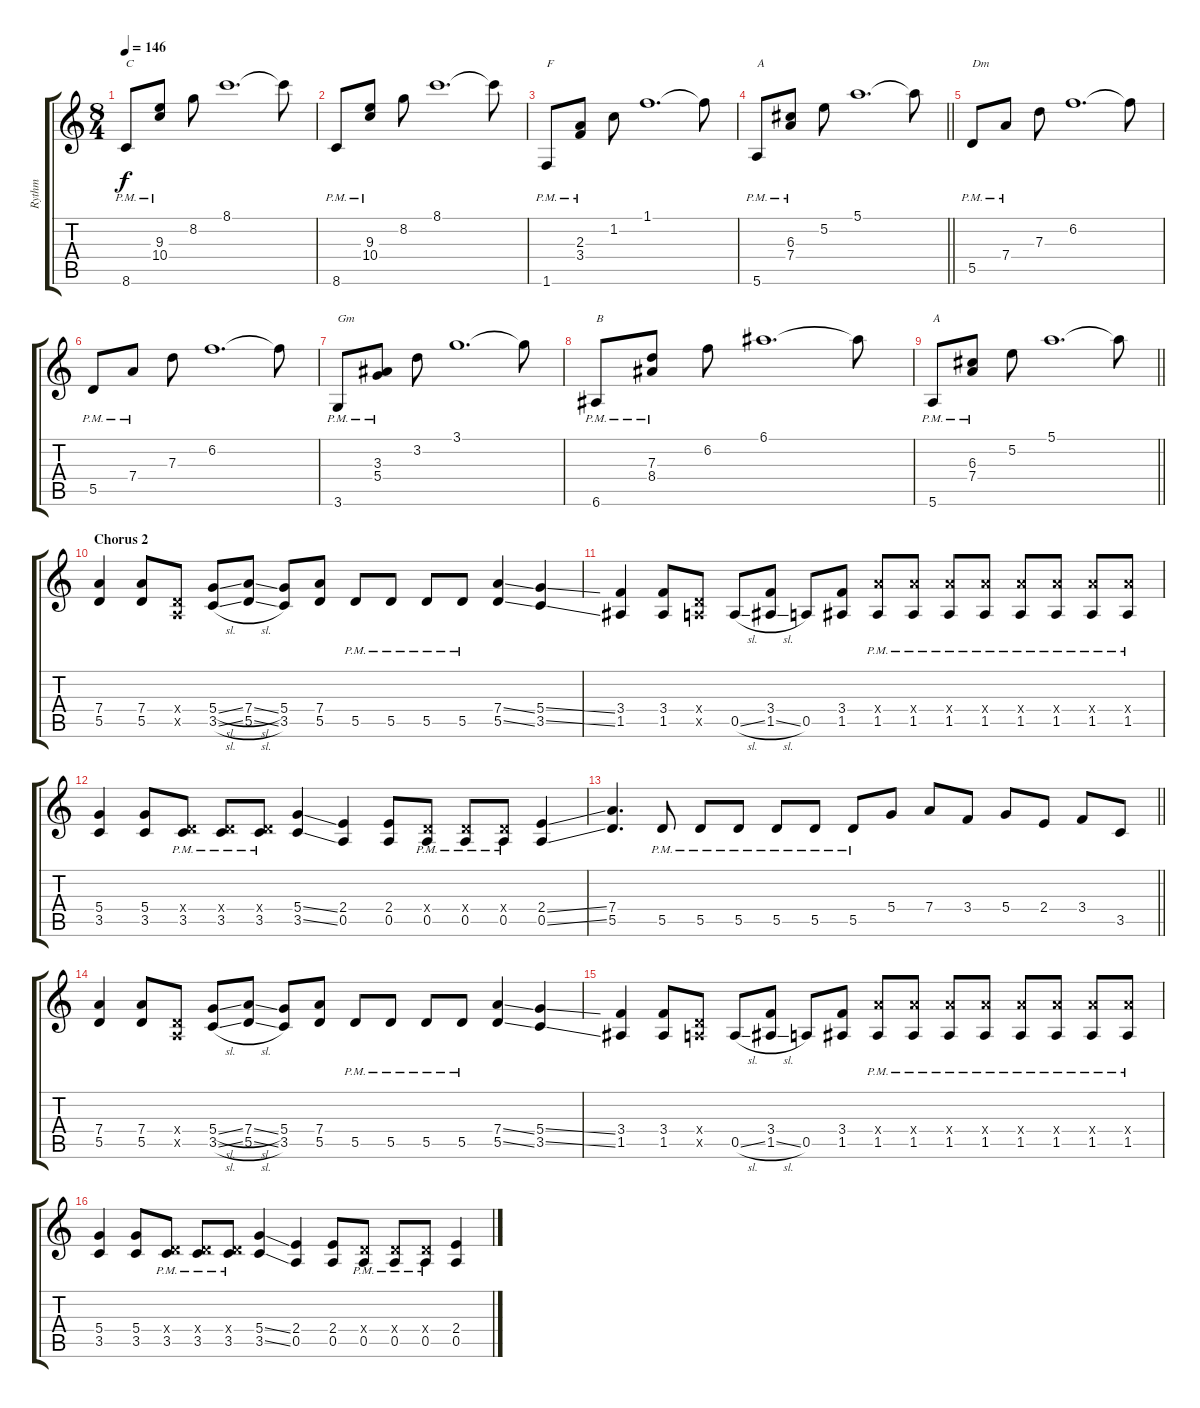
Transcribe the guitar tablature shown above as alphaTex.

\track ("Rythm" "Rythm") {instrument distortionguitar}
\staff {score tabs}
\tuning (E4 B3 G3 D3 A2 E2) {hide}
\ts (8 4)
\tempo 146
\clef g2
\ks c
8.6{pm}.8{txt "C" dy f} (9.3{pm} 10.4{pm}).8 8.2.8 8.1.1{d} 8.1{t}.8 |
8.6{pm}.8 (9.3{pm} 10.4{pm}).8 8.2.8 8.1.1{d} 8.1{t}.8 |
1.6{pm}.8{txt "F"} (2.3{pm} 3.4{pm}).8 1.2.8 1.1.1{d} 1.1{t}.8 |
\barLineRight lightlight
5.6{pm}.8{txt "A"} (6.3{pm} 7.4{pm}).8 5.2.8 5.1.1{d} 5.1{t}.8 |
\section ("" "")
5.5{pm}.8{txt "Dm"} 7.4{pm}.8 7.3.8 6.2.1{d} 6.2{t}.8 |
5.5{pm}.8 7.4{pm}.8 7.3.8 6.2.1{d} 6.2{t}.8 |
3.6{pm}.8{txt "Gm"} (3.3{pm} 5.4{pm}).8 3.2.8 3.1.1{d} 3.1{t}.8 |
6.6{pm}.8{txt "B"} (7.3{pm} 8.4{pm}).8 6.2.8 6.1.1{d} 6.1{t}.8 |
\barLineRight lightlight
5.6{pm}.8{txt "A"} (6.3{pm} 7.4{pm}).8 5.2.8 5.1.1{d} 5.1{t}.8 |
\section ("" "Chorus 2")
(7.4 5.5).4 (7.4 5.5).8 (0.4{x} 0.5{x}).8 (5.4{sl} 3.5{sl}).8 (7.4{sl} 5.5{sl}).8 (5.4 3.5).8 (7.4 5.5).8 5.5{pm}.8 5.5{pm}.8 5.5{pm}.8 5.5{pm}.8 (7.4{ss} 5.5{ss}).4 (5.4{ss} 3.5{ss}).4 |
(3.4 1.5).4 (3.4 1.5).8 (0.4{x} 0.5{x}).8 0.5{sl}.8 (3.4 1.5{sl}).8 0.5.8 (3.4 1.5).8 (7.4{x} 1.5{pm}).8 (7.4{x} 1.5{pm}).8 (7.4{x} 1.5{pm}).8 (7.4{x} 1.5{pm}).8 (7.4{x} 1.5{pm}).8 (7.4{x} 1.5{pm}).8 (7.4{x} 1.5{pm}).8 (7.4{x} 1.5{pm}).8 |
(5.4 3.5).4 (5.4 3.5).8 (0.4{x} 3.5{pm}).8 (0.4{x} 3.5{pm}).8 (0.4{x} 3.5{pm}).8 (5.4{ss} 3.5{ss}).4 (2.4 0.5).4 (2.4 0.5).8 (0.4{x} 0.5{pm}).8 (0.4{x} 0.5{pm}).8 (0.4{x} 0.5{pm}).8 (2.4{ss} 0.5{ss}).4 |
\barLineRight lightlight
(7.4 5.5).4{d} 5.5{pm}.8 5.5{pm}.8 5.5{pm}.8 5.5{pm}.8 5.5{pm}.8 5.5{pm}.8 5.4.8 7.4.8 3.4.8 5.4.8 2.4.8 3.4.8 3.5.8 |
\section ("" "")
(7.4 5.5).4 (7.4 5.5).8 (0.4{x} 0.5{x}).8 (5.4{sl} 3.5{sl}).8 (7.4{sl} 5.5{sl}).8 (5.4 3.5).8 (7.4 5.5).8 5.5{pm}.8 5.5{pm}.8 5.5{pm}.8 5.5{pm}.8 (7.4{ss} 5.5{ss}).4 (5.4{ss} 3.5{ss}).4 |
(3.4 1.5).4 (3.4 1.5).8 (0.4{x} 0.5{x}).8 0.5{sl}.8 (3.4 1.5{sl}).8 0.5.8 (3.4 1.5).8 (7.4{x} 1.5{pm}).8 (7.4{x} 1.5{pm}).8 (7.4{x} 1.5{pm}).8 (7.4{x} 1.5{pm}).8 (7.4{x} 1.5{pm}).8 (7.4{x} 1.5{pm}).8 (7.4{x} 1.5{pm}).8 (7.4{x} 1.5{pm}).8 |
(5.4 3.5).4 (5.4 3.5).8 (0.4{x} 3.5{pm}).8 (0.4{x} 3.5{pm}).8 (0.4{x} 3.5{pm}).8 (5.4{ss} 3.5{ss}).4 (2.4 0.5).4 (2.4 0.5).8 (0.4{x} 0.5{pm}).8 (0.4{x} 0.5{pm}).8 (0.4{x} 0.5{pm}).8 (2.4{ss} 0.5{ss}).4
